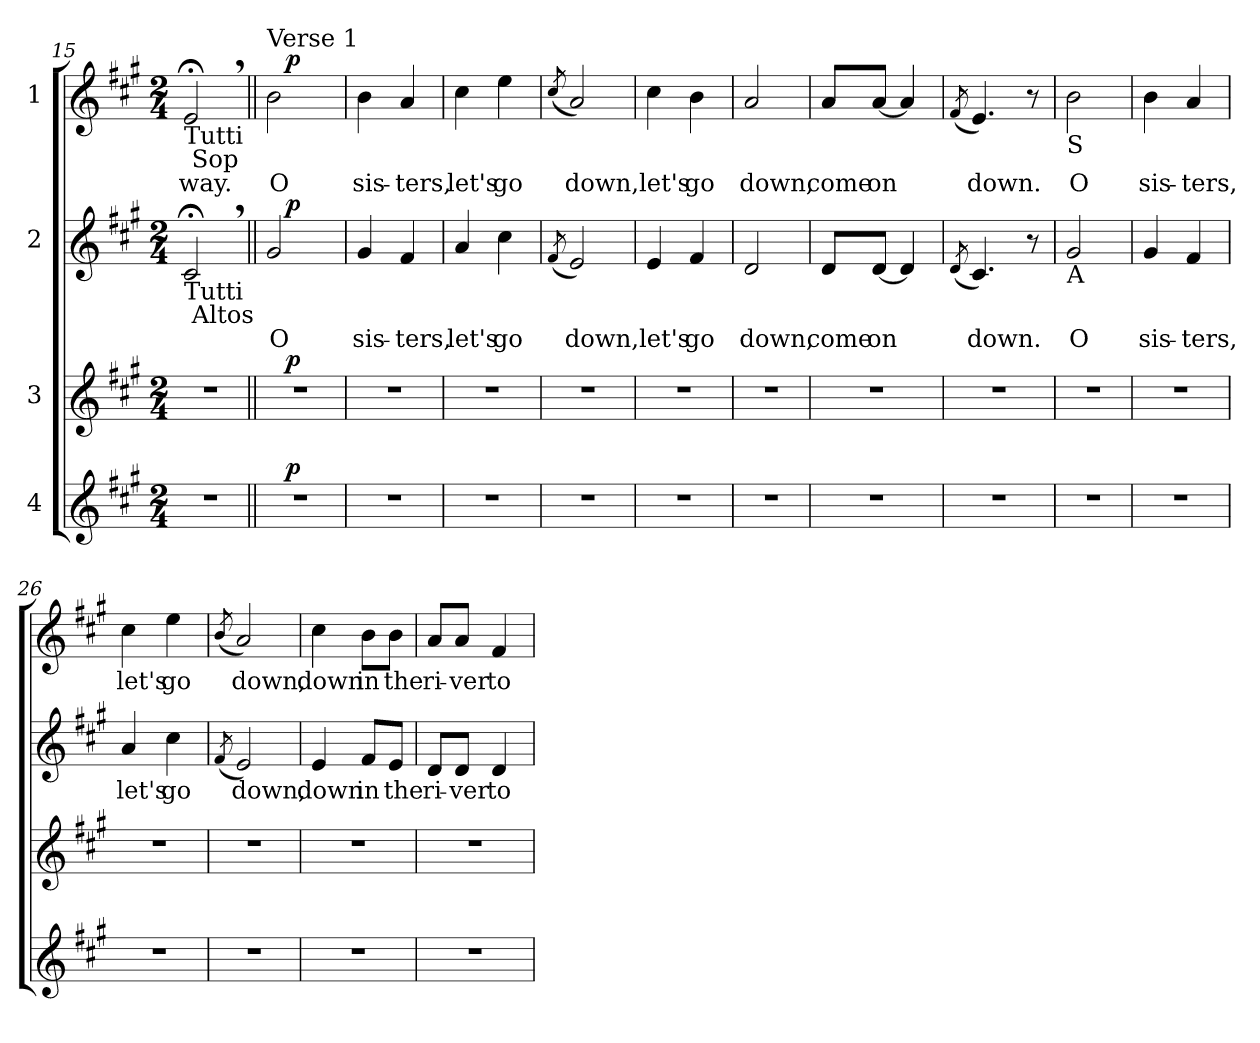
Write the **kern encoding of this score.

**kern	**dynam	**kern	**dynam	**kern	**text	**dynam	**kern	**text	**dynam
*part4	*part4	*part3	*part3	*part2	*part2	*part2	*part1	*part1	*part1
*staff4	*staff4	*staff3	*staff3	*staff2	*staff2	*staff2	*staff1	*staff1	*staff1
*I"4	*	*I"3	*	*I"2	*	*	*I"1	*	*
*clefG2	*	*clefG2	*	*clefG2	*	*	*clefG2	*	*
*k[f#c#g#]	*	*k[f#c#g#]	*	*k[f#c#g#]	*	*	*k[f#c#g#]	*	*
*A:	*	*A:	*	*A:	*	*	*A:	*	*
*M2/4	*	*M2/4	*	*M2/4	*	*	*M2/4	*	*
=15	=15	=15	=15	=15	=15	=15	=15	=15	=15
!	!	!	!	!	!	!	!LO:TX:b:t=Tutti\n Sop	!	!
!	!	!	!	!LO:TX:b:t=Tutti\n Altos	!	!	!	!	!
2r	.	2r	.	2c#;<,>/	.	.	2e;<,>/	way.	.
!!LO:LB:g=z
=16||	=16||	=16||	=16||	=16||	=16||	=16||	=16||	=16||	=16||
*^	*	*^	*	*^	*	*	*^	*	*
!	!	!	!	!	!	!	!	!	!	!LO:TX:a:t=Verse 1	!	!	!
2r	16ryy	.	2r	16ryy	.	2g#/	16ryy	O	.	2b\	16ryy	O	.
!	!	!LO:DY:a	!	!	!LO:DY:a	!	!	!	!LO:DY:a	!	!	!	!LO:DY:a
.	4..ryy	p	.	4..ryy	p	.	4..ryy	.	p	.	4..ryy	.	p
*v	*v	*	*	*	*	*v	*v	*	*	*v	*v	*	*
*	*	*v	*v	*	*	*	*	*	*	*
=17	=17	=17	=17	=17	=17	=17	=17	=17	=17
2r	.	2r	.	4g#/	sis-	.	4b\	sis-	.
.	.	.	.	4f#/	-ters,	.	4a/	-ters,	.
=18	=18	=18	=18	=18	=18	=18	=18	=18	=18
2r	.	2r	.	4a/	let's	.	4cc#\	let's	.
.	.	.	.	4cc#\	go	.	4ee\	go	.
=19	=19	=19	=19	=19	=19	=19	=19	=19	=19
.	.	.	.	(8qf#/	.	.	(8qcc#/	.	.
2r	.	2r	.	2e/)	down,	.	2a/)	down,	.
=20	=20	=20	=20	=20	=20	=20	=20	=20	=20
2r	.	2r	.	4e/	let's	.	4cc#\	let's	.
.	.	.	.	4f#/	go	.	4b\	go	.
=21	=21	=21	=21	=21	=21	=21	=21	=21	=21
2r	.	2r	.	2d/	down,	.	2a/	down,	.
=22	=22	=22	=22	=22	=22	=22	=22	=22	=22
2r	.	2r	.	8d/L	come	.	8a/L	come	.
.	.	.	.	[8d/J	on	.	[8a/J	on	.
.	.	.	.	4d/]	.	.	4a/]	.	.
=23	=23	=23	=23	=23	=23	=23	=23	=23	=23
.	.	.	.	(8qd/	.	.	(8qf#/	.	.
2r	.	2r	.	4.c#/)	down.	.	4.e/)	down.	.
.	.	.	.	8r	.	.	8r	.	.
!!LO:LB:g=z
=24	=24	=24	=24	=24	=24	=24	=24	=24	=24
!	!	!	!	!	!	!	!LO:TX:b:t=S	!	!
!	!	!	!	!LO:TX:b:t=A	!	!	!	!	!
2r	.	2r	.	2g#/	O	.	2b\	O	.
=25	=25	=25	=25	=25	=25	=25	=25	=25	=25
2r	.	2r	.	4g#/	sis-	.	4b\	sis-	.
.	.	.	.	4f#/	-ters,	.	4a/	-ters,	.
=26	=26	=26	=26	=26	=26	=26	=26	=26	=26
2r	.	2r	.	4a/	let's	.	4cc#\	let's	.
.	.	.	.	4cc#\	go	.	4ee\	go	.
=27	=27	=27	=27	=27	=27	=27	=27	=27	=27
.	.	.	.	(8qf#/	.	.	(8qb/	.	.
2r	.	2r	.	2e/)	down,	.	2a/)	down,	.
=28	=28	=28	=28	=28	=28	=28	=28	=28	=28
2r	.	2r	.	4e/	down	.	4cc#\	down	.
.	.	.	.	8f#/L	in	.	8b\L	in	.
.	.	.	.	8e/J	the	.	8b\J	the	.
=29	=29	=29	=29	=29	=29	=29	=29	=29	=29
2r	.	2r	.	8d/L	ri-	.	8a/L	ri-	.
.	.	.	.	8d/J	-ver	.	8a/J	-ver	.
.	.	.	.	4d/	to	.	4f#/	to	.
=	=	=	=	=	=	=	=	=	=
*-	*-	*-	*-	*-	*-	*-	*-	*-	*-
